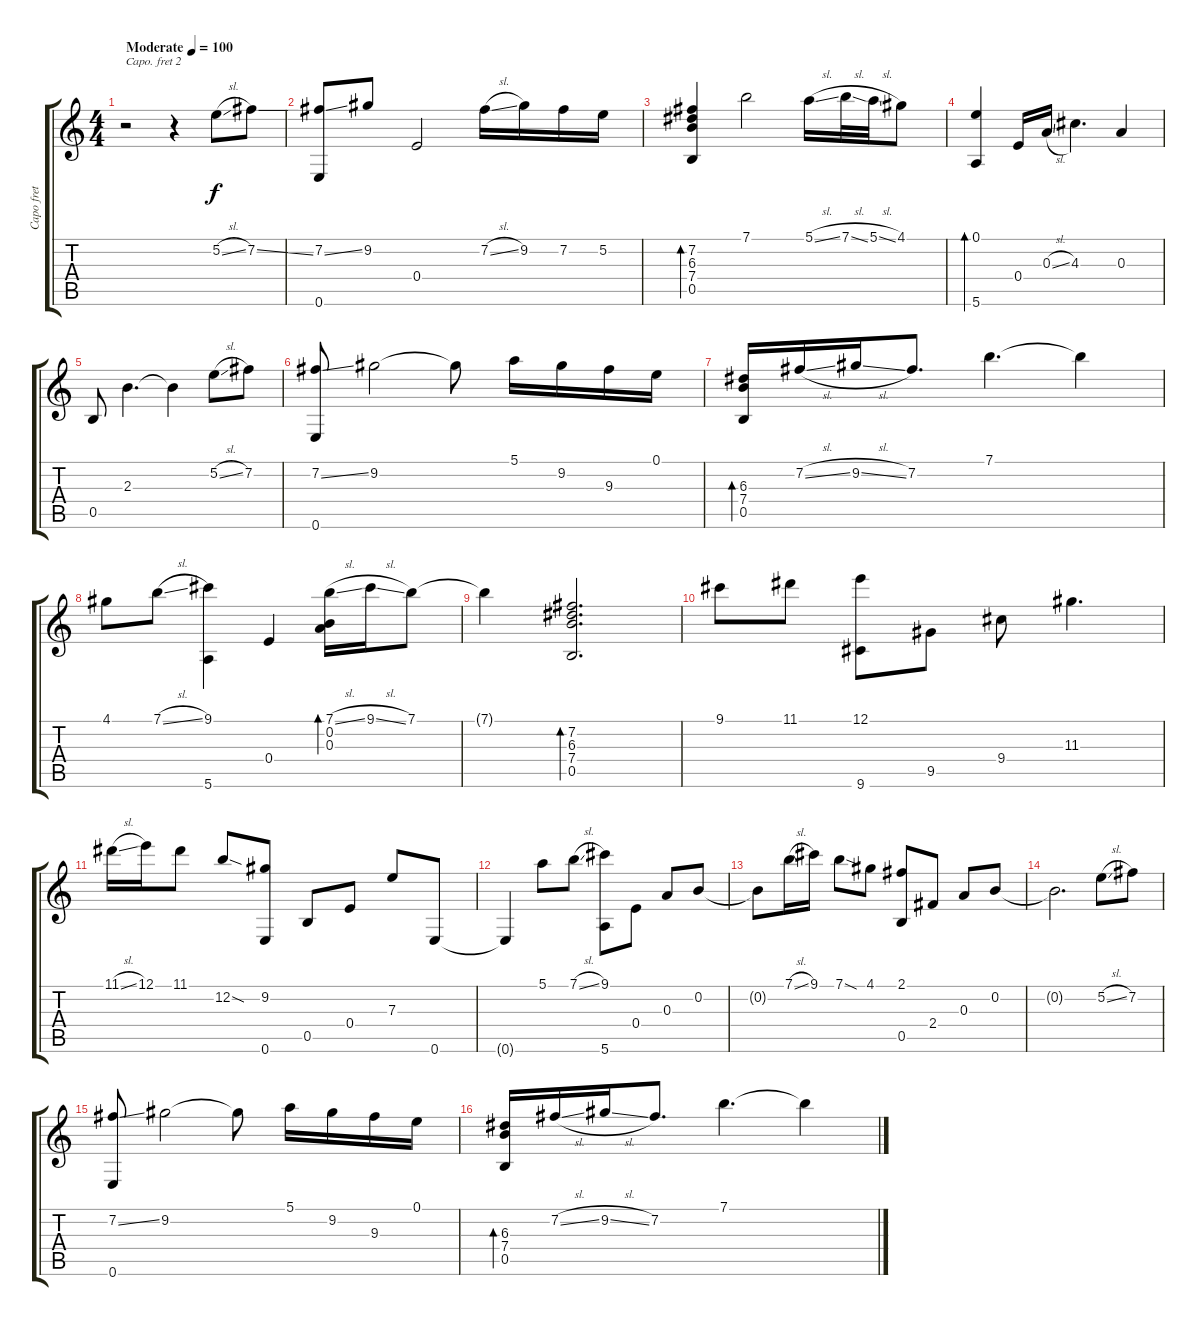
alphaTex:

\track ("Capo fret 2" "Capo fret ") {instrument acousticguitarnylon}
\staff {score tabs}
\capo 2
\tuning (D4 A3 G3 D3 A2 D2) {hide}
\ts (4 4)
\tempo (100 "Moderate")
\clef g2
\ks c
r.2{dy f instrument acousticguitarnylon} r.4 5.2{sl}.8 7.2{ss}.8 |
(7.2{ss} 0.6).8 9.2.8 0.4.2 7.2{sl}.16 9.2.16 7.2.16 5.2.16 |
(7.2 6.3 7.4 0.5).4{bd 240} 7.1.2 5.1{sl}.16 7.1{sl}.32 5.1{sl}.32 4.1.8 |
(0.1 5.6).4{bd 60} 0.4.16 0.3{sl}.16 4.3.4{d} 0.3.4 |
0.5.8 2.3.4{d} 2.3{t}.4 5.2{sl}.8 7.2.8 |
(7.2{ss} 0.6).8 9.2.2 9.2{t}.8 5.1.16 9.2.16 9.3.16 0.1.16 |
(6.3 7.4 0.5).16{bd 120} 7.2{sl}.16 9.2{sl}.16 7.2.8{d} 7.1.4{d} 7.1{t}.4 |
4.1.8 7.1{sl}.8 (9.1 5.6).4 0.4.4 (7.1{sl} 0.2 0.3).16{bd 120} 9.1{sl}.16 7.1.8 |
7.1{t}.4 (7.2 6.3 7.4 0.5).2{d bd 240} |
9.1.8 11.1.8 (12.1 9.6).8 9.5.8 9.4.8 11.3.4{d} |
11.1{sl}.16 12.1.16 11.1.8 12.2{sod}.8 (9.2 0.6).8 0.5.8 0.4.8 7.3.8 0.6.8 |
0.6{t}.4 5.1.8 7.1{sl}.8 (9.1 5.6).8 0.4.8 0.3.8 0.2.8 |
0.2{t}.8 7.1{sl}.16 9.1.16 7.1{sod}.8 4.1.8 (2.1 0.5).8 2.4.8 0.3.8 0.2.8 |
0.2{t}.2{d} 5.2{sl}.8 7.2.8 |
(7.2{ss} 0.6).8 9.2.2 9.2{t}.8 5.1.16 9.2.16 9.3.16 0.1.16 |
(6.3 7.4 0.5).16{bd 120} 7.2{sl}.16 9.2{sl}.16 7.2.8{d} 7.1.4{d} 7.1{t}.4
